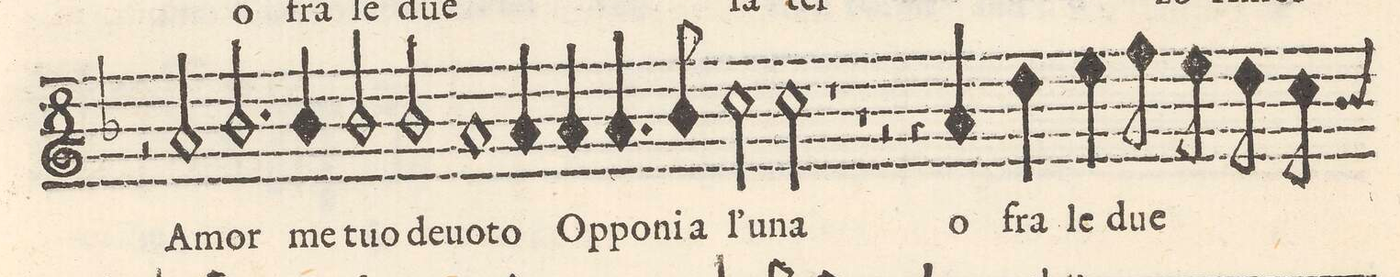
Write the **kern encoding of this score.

**kern	**text
*I"QVINTO	*
*clefG2	*
*k[b-]	*
*met(c)	*
*M4/4	*
2a/	A-
=122-	=122-
2.b-/	-mor
4b-/	me
=123-	=123-
2b-/	tuo
2b-/	de-
=124-	=124-
1a	-vo-
=125-	=125-
4a/	-to
4a/	Op-
4.a/	-po-
8b-/	-ni a
=126-	=126-
2cc\	l'u-
2cc\	-na
=127-	=127-
1r	.
=128-	=128-
1r	.
=129-	=129-
2r	.
4r	.
4a/	o
=130-	=130-
4dd\	fra
4ee\	le
8ff\	due
8ee\	.
8dd\	.
8cc\	.
=131-	=131-
*-	*-
